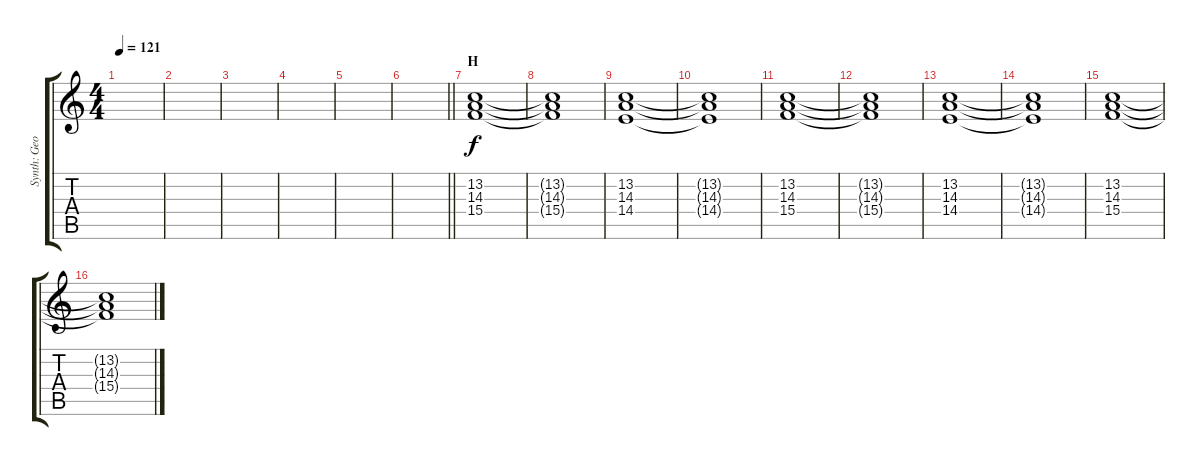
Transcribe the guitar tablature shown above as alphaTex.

\track ("Synth: Geoff" "Synth: Geo") {instrument synthstrings1}
\staff {score tabs}
\tuning (E4 B3 G3 D3 A2 E2) {hide}
\ts (4 4)
\tempo 121
\clef g2
\ks c
|
|
|
|
|
\barLineRight lightlight
|
\section ("" "H")
(13.2 14.3 15.4).1 |
(13.2{t} 14.3{t} 15.4{t}).1 |
(13.2 14.3 14.4).1 |
(13.2{t} 14.3{t} 14.4{t}).1 |
(13.2 14.3 15.4).1 |
(13.2{t} 14.3{t} 15.4{t}).1 |
(13.2 14.3 14.4).1 |
(13.2{t} 14.3{t} 14.4{t}).1 |
(13.2 14.3 15.4).1 |
(13.2{t} 14.3{t} 15.4{t}).1
